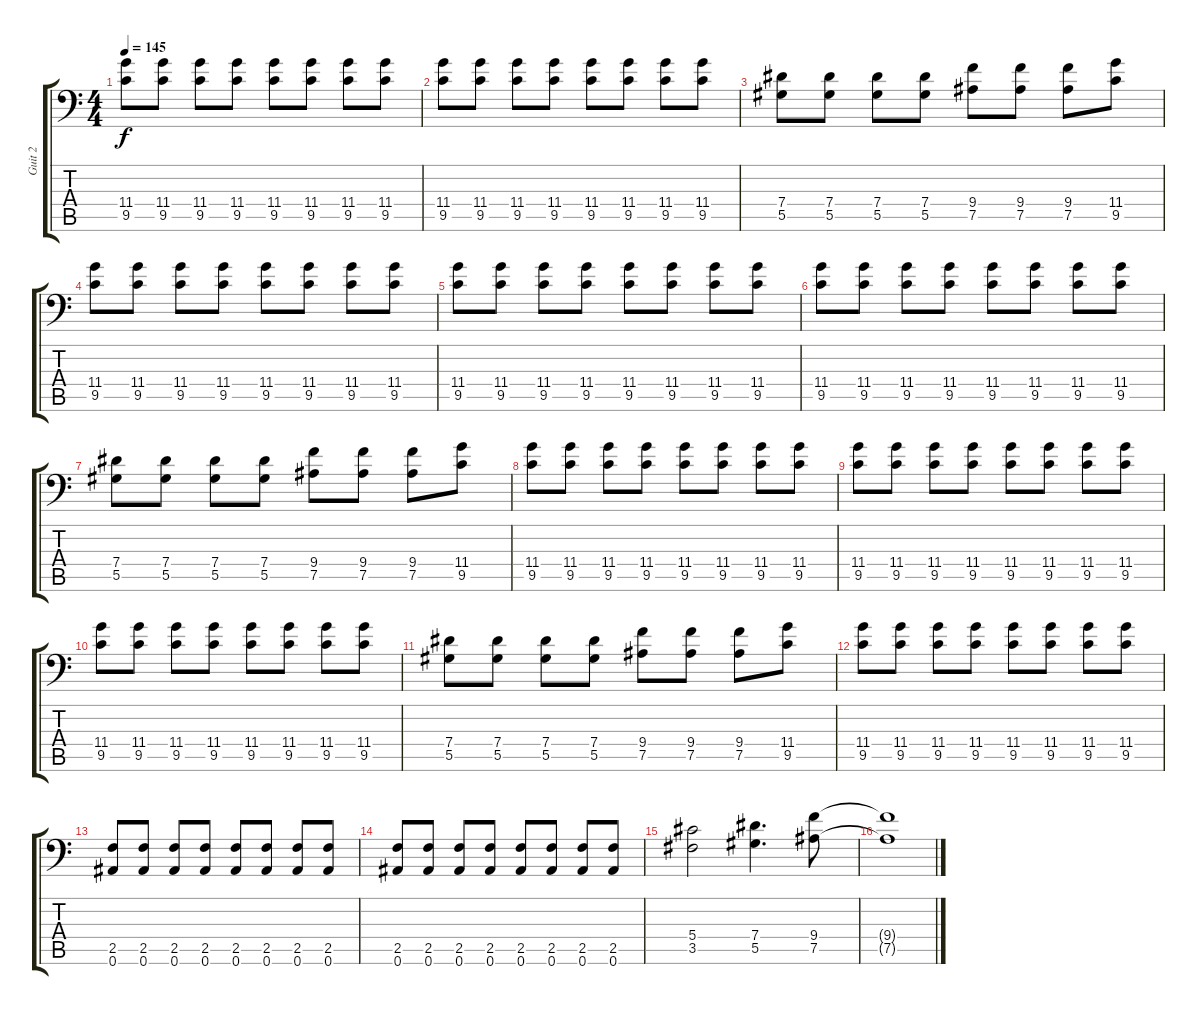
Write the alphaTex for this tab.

\track ("Guit 2" "Guit 2") {instrument distortionguitar}
\staff {score tabs}
\tuning (Bb3 F3 Db3 Ab2 Eb2 Bb1) {hide}
\ts (4 4)
\tempo 145
\clef f4
\ks c
(11.4 9.5).8{dy f} (11.4 9.5).8 (11.4 9.5).8 (11.4 9.5).8 (11.4 9.5).8 (11.4 9.5).8 (11.4 9.5).8 (11.4 9.5).8 |
(11.4 9.5).8 (11.4 9.5).8 (11.4 9.5).8 (11.4 9.5).8 (11.4 9.5).8 (11.4 9.5).8 (11.4 9.5).8 (11.4 9.5).8 |
(7.4 5.5).8 (7.4 5.5).8 (7.4 5.5).8 (7.4 5.5).8 (9.4 7.5).8 (9.4 7.5).8 (9.4 7.5).8 (11.4 9.5).8 |
(11.4 9.5).8 (11.4 9.5).8 (11.4 9.5).8 (11.4 9.5).8 (11.4 9.5).8 (11.4 9.5).8 (11.4 9.5).8 (11.4 9.5).8 |
(11.4 9.5).8 (11.4 9.5).8 (11.4 9.5).8 (11.4 9.5).8 (11.4 9.5).8 (11.4 9.5).8 (11.4 9.5).8 (11.4 9.5).8 |
(11.4 9.5).8 (11.4 9.5).8 (11.4 9.5).8 (11.4 9.5).8 (11.4 9.5).8 (11.4 9.5).8 (11.4 9.5).8 (11.4 9.5).8 |
(7.4 5.5).8 (7.4 5.5).8 (7.4 5.5).8 (7.4 5.5).8 (9.4 7.5).8 (9.4 7.5).8 (9.4 7.5).8 (11.4 9.5).8 |
(11.4 9.5).8 (11.4 9.5).8 (11.4 9.5).8 (11.4 9.5).8 (11.4 9.5).8 (11.4 9.5).8 (11.4 9.5).8 (11.4 9.5).8 |
(11.4 9.5).8 (11.4 9.5).8 (11.4 9.5).8 (11.4 9.5).8 (11.4 9.5).8 (11.4 9.5).8 (11.4 9.5).8 (11.4 9.5).8 |
(11.4 9.5).8 (11.4 9.5).8 (11.4 9.5).8 (11.4 9.5).8 (11.4 9.5).8 (11.4 9.5).8 (11.4 9.5).8 (11.4 9.5).8 |
(7.4 5.5).8 (7.4 5.5).8 (7.4 5.5).8 (7.4 5.5).8 (9.4 7.5).8 (9.4 7.5).8 (9.4 7.5).8 (11.4 9.5).8 |
(11.4 9.5).8 (11.4 9.5).8 (11.4 9.5).8 (11.4 9.5).8 (11.4 9.5).8 (11.4 9.5).8 (11.4 9.5).8 (11.4 9.5).8 |
(2.5 0.6).8 (2.5 0.6).8 (2.5 0.6).8 (2.5 0.6).8 (2.5 0.6).8 (2.5 0.6).8 (2.5 0.6).8 (2.5 0.6).8 |
(2.5 0.6).8 (2.5 0.6).8 (2.5 0.6).8 (2.5 0.6).8 (2.5 0.6).8 (2.5 0.6).8 (2.5 0.6).8 (2.5 0.6).8 |
(5.4 3.5).2 (7.4 5.5).4{d} (9.4 7.5).8 |
(9.4{t} 7.5{t}).1
